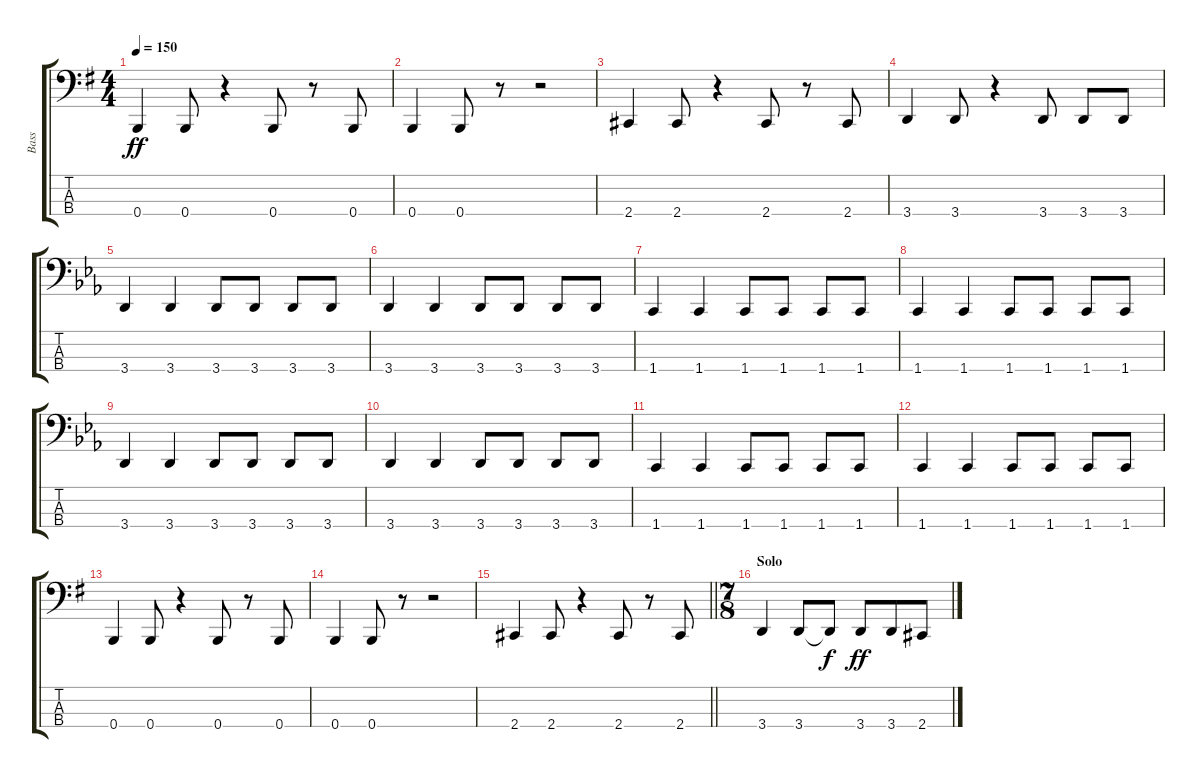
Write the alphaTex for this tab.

\track ("Bass" "Bass") {instrument electricbassfinger}
\staff {score tabs}
\tuning (D2 A1 E1 B0) {hide}
\ts (4 4)
\tempo 150
\clef f4
\ks g
0.4.4{dy ff} 0.4.8 r.4 0.4.8 r.8 0.4.8 |
0.4.4 0.4.8 r.8 r.2 |
2.4.4 2.4.8 r.4 2.4.8 r.8 2.4.8 |
3.4.4 3.4.8 r.4 3.4.8 3.4.8 3.4.8 |
\ks eb
3.4.4 3.4.4 3.4.8 3.4.8 3.4.8 3.4.8 |
3.4.4 3.4.4 3.4.8 3.4.8 3.4.8 3.4.8 |
1.4.4 1.4.4 1.4.8 1.4.8 1.4.8 1.4.8 |
1.4.4 1.4.4 1.4.8 1.4.8 1.4.8 1.4.8 |
3.4.4 3.4.4 3.4.8 3.4.8 3.4.8 3.4.8 |
3.4.4 3.4.4 3.4.8 3.4.8 3.4.8 3.4.8 |
1.4.4 1.4.4 1.4.8 1.4.8 1.4.8 1.4.8 |
1.4.4 1.4.4 1.4.8 1.4.8 1.4.8 1.4.8 |
\ks g
0.4.4 0.4.8 r.4 0.4.8 r.8 0.4.8 |
0.4.4 0.4.8 r.8 r.2 |
\barLineRight lightlight
2.4.4 2.4.8 r.4 2.4.8 r.8 2.4.8 |
\ts (7 8)
\section ("" "Solo")
3.4.4 3.4.8 3.4{t}.8{dy f} 3.4.8{dy ff} 3.4.8 2.4.8
